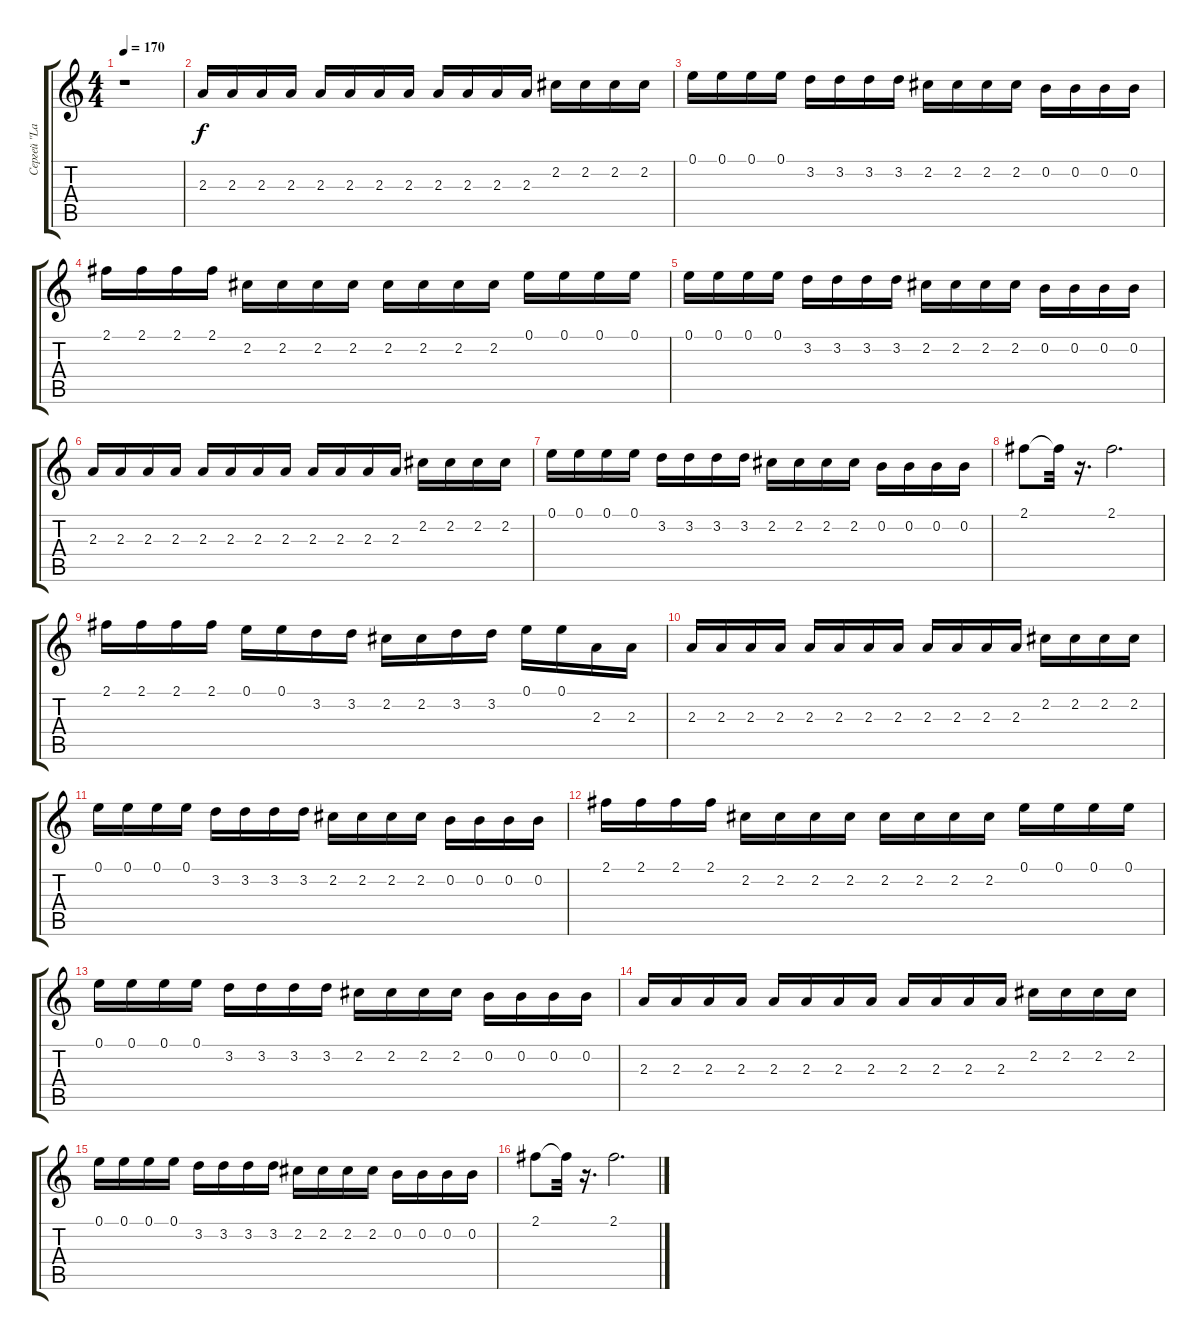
\track ("Сергей \"Lazar\"" "Сергей \"La") {instrument distortionguitar}
\staff {score tabs}
\tuning (E4 B3 G3 D3 A2 E2) {hide}
\ts (4 4)
\tempo 170
\clef g2
\ks c
r.1{dy f} |
2.3.16 2.3.16 2.3.16 2.3.16 2.3.16 2.3.16 2.3.16 2.3.16 2.3.16 2.3.16 2.3.16 2.3.16 2.2.16 2.2.16 2.2.16 2.2.16 |
0.1.16 0.1.16 0.1.16 0.1.16 3.2.16 3.2.16 3.2.16 3.2.16 2.2.16 2.2.16 2.2.16 2.2.16 0.2.16 0.2.16 0.2.16 0.2.16 |
2.1.16 2.1.16 2.1.16 2.1.16 2.2.16 2.2.16 2.2.16 2.2.16 2.2.16 2.2.16 2.2.16 2.2.16 0.1.16 0.1.16 0.1.16 0.1.16 |
0.1.16 0.1.16 0.1.16 0.1.16 3.2.16 3.2.16 3.2.16 3.2.16 2.2.16 2.2.16 2.2.16 2.2.16 0.2.16 0.2.16 0.2.16 0.2.16 |
2.3.16 2.3.16 2.3.16 2.3.16 2.3.16 2.3.16 2.3.16 2.3.16 2.3.16 2.3.16 2.3.16 2.3.16 2.2.16 2.2.16 2.2.16 2.2.16 |
0.1.16 0.1.16 0.1.16 0.1.16 3.2.16 3.2.16 3.2.16 3.2.16 2.2.16 2.2.16 2.2.16 2.2.16 0.2.16 0.2.16 0.2.16 0.2.16 |
2.1.8 2.1{t}.32 r.16{d} 2.1.2{d} |
2.1.16 2.1.16 2.1.16 2.1.16 0.1.16 0.1.16 3.2.16 3.2.16 2.2.16 2.2.16 3.2.16 3.2.16 0.1.16 0.1.16 2.3.16 2.3.16 |
2.3.16 2.3.16 2.3.16 2.3.16 2.3.16 2.3.16 2.3.16 2.3.16 2.3.16 2.3.16 2.3.16 2.3.16 2.2.16 2.2.16 2.2.16 2.2.16 |
0.1.16 0.1.16 0.1.16 0.1.16 3.2.16 3.2.16 3.2.16 3.2.16 2.2.16 2.2.16 2.2.16 2.2.16 0.2.16 0.2.16 0.2.16 0.2.16 |
2.1.16 2.1.16 2.1.16 2.1.16 2.2.16 2.2.16 2.2.16 2.2.16 2.2.16 2.2.16 2.2.16 2.2.16 0.1.16 0.1.16 0.1.16 0.1.16 |
0.1.16 0.1.16 0.1.16 0.1.16 3.2.16 3.2.16 3.2.16 3.2.16 2.2.16 2.2.16 2.2.16 2.2.16 0.2.16 0.2.16 0.2.16 0.2.16 |
2.3.16 2.3.16 2.3.16 2.3.16 2.3.16 2.3.16 2.3.16 2.3.16 2.3.16 2.3.16 2.3.16 2.3.16 2.2.16 2.2.16 2.2.16 2.2.16 |
0.1.16 0.1.16 0.1.16 0.1.16 3.2.16 3.2.16 3.2.16 3.2.16 2.2.16 2.2.16 2.2.16 2.2.16 0.2.16 0.2.16 0.2.16 0.2.16 |
2.1.8 2.1{t}.32 r.16{d} 2.1.2{d}
